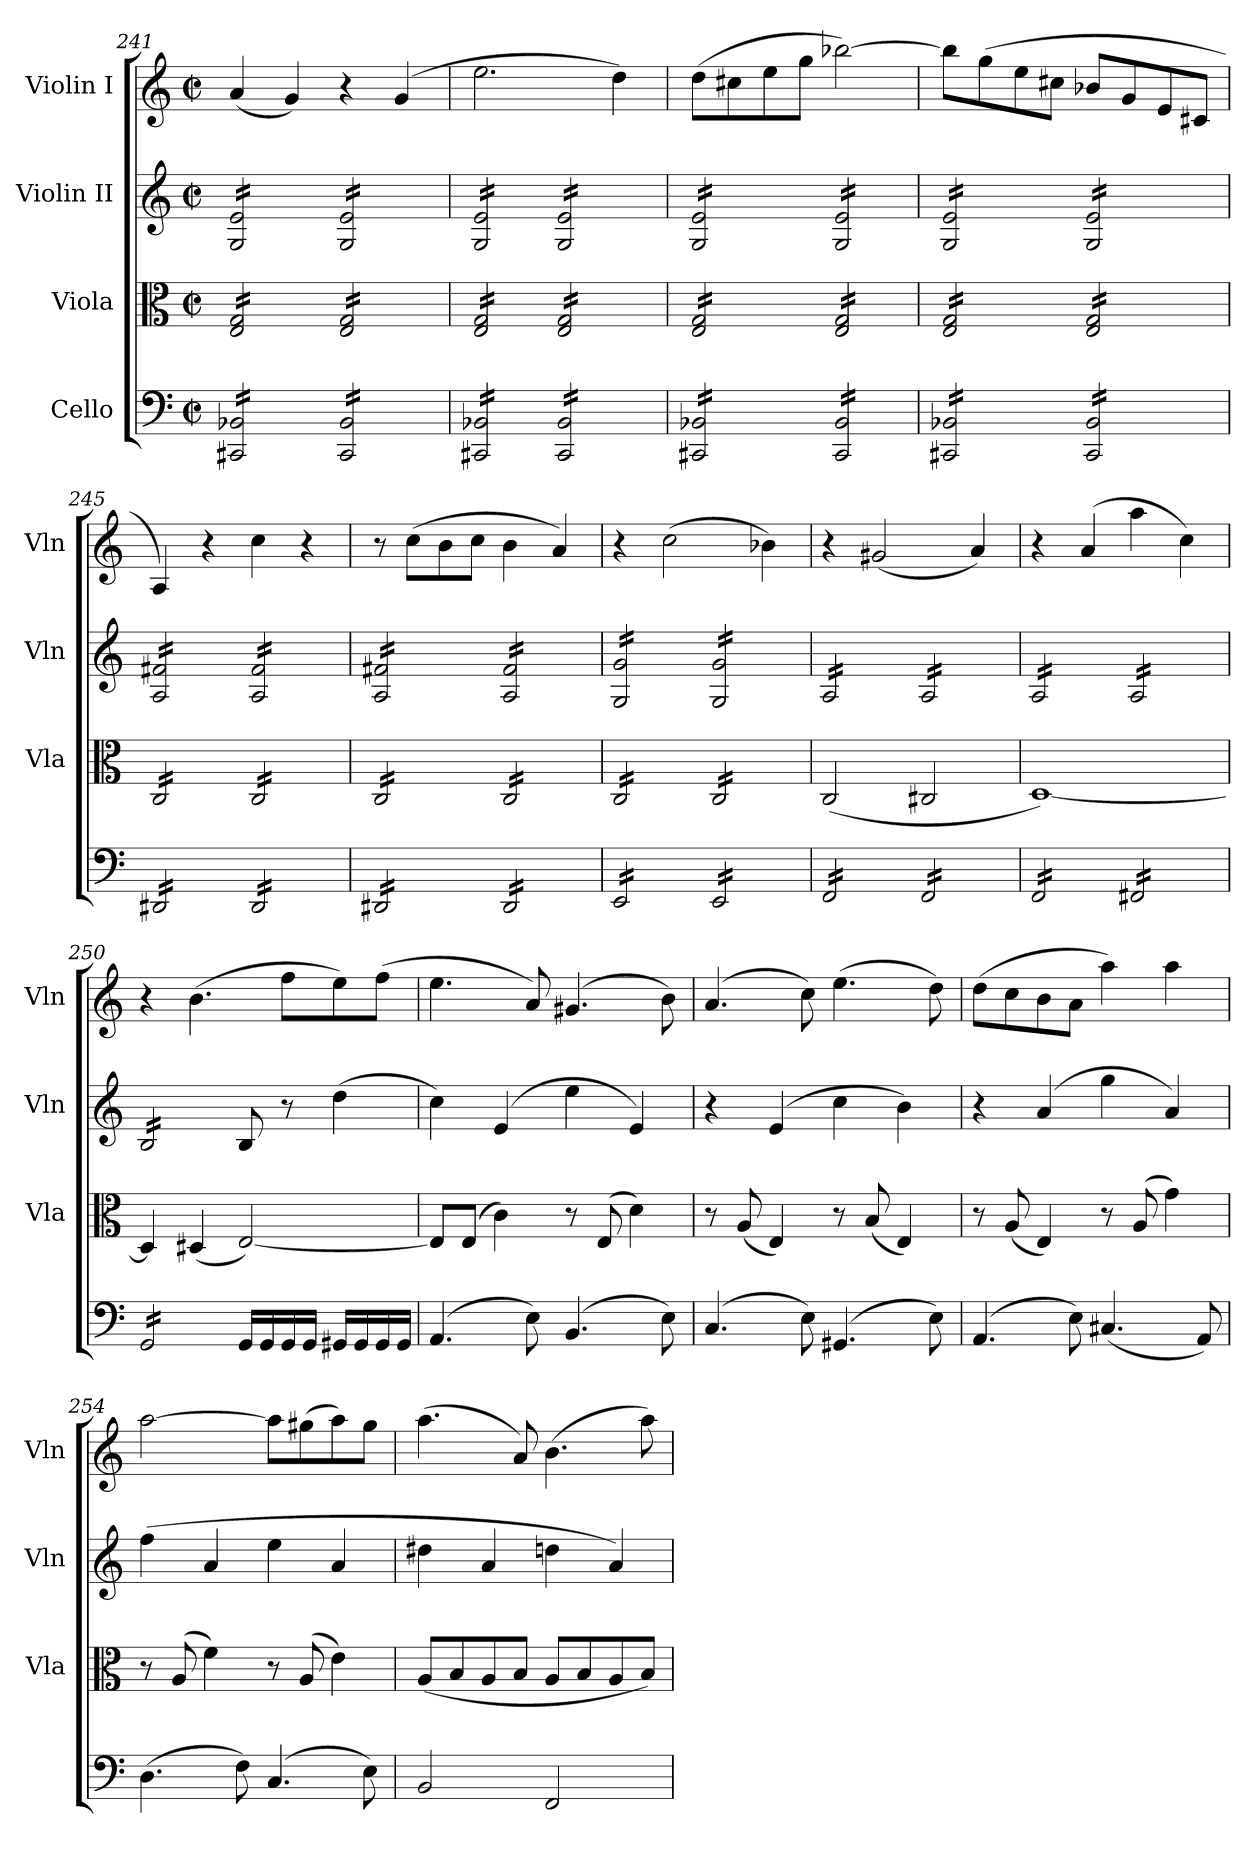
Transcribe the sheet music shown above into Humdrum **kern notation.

**kern	**kern	**kern	**kern
*part4	*part3	*part2	*part1
*staff4	*staff3	*staff2	*staff1
*I"Cello	*I"Viola	*I"Violin II	*I"Violin I
*	*I'Vla	*I'Vln	*I'Vln
*clefF4	*clefC3	*clefG2	*clefG2
*k[]	*k[]	*k[]	*k[]
*M2/2	*M2/2	*M2/2	*M2/2
*met(c|)	*met(c|)	*met(c|)	*met(c|)
=241	=241	=241	=241
*tremolo	*	*	*
*	*tremolo	*	*
*	*	*tremolo	*
16CC#X/ 16BB-X/LL	16E/ 16G/LL	16G/ 16e/LL	(<4a/
16CC#X/ 16BB-X/	16E/ 16G/	16G/ 16e/	.
16CC#X/ 16BB-X/	16E/ 16G/	16G/ 16e/	.
16CC#X/ 16BB-X/	16E/ 16G/	16G/ 16e/	.
16CC#X/ 16BB-X/	16E/ 16G/	16G/ 16e/	4g/)
16CC#X/ 16BB-X/	16E/ 16G/	16G/ 16e/	.
16CC#X/ 16BB-X/	16E/ 16G/	16G/ 16e/	.
16CC#X/ 16BB-X/JJ	16E/ 16G/JJ	16G/ 16e/JJ	.
16CC#/ 16BB-/LL	16E/ 16G/LL	16G/ 16e/LL	4r
16CC#/ 16BB-/	16E/ 16G/	16G/ 16e/	.
16CC#/ 16BB-/	16E/ 16G/	16G/ 16e/	.
16CC#/ 16BB-/	16E/ 16G/	16G/ 16e/	.
16CC#/ 16BB-/	16E/ 16G/	16G/ 16e/	(>4g/
16CC#/ 16BB-/	16E/ 16G/	16G/ 16e/	.
16CC#/ 16BB-/	16E/ 16G/	16G/ 16e/	.
16CC#/ 16BB-/JJ	16E/ 16G/JJ	16G/ 16e/JJ	.
=242	=242	=242	=242
16CC#X/ 16BB-X/LL	16E/ 16G/LL	16G/ 16e/LL	2.ee\
16CC#X/ 16BB-X/	16E/ 16G/	16G/ 16e/	.
16CC#X/ 16BB-X/	16E/ 16G/	16G/ 16e/	.
16CC#X/ 16BB-X/	16E/ 16G/	16G/ 16e/	.
16CC#X/ 16BB-X/	16E/ 16G/	16G/ 16e/	.
16CC#X/ 16BB-X/	16E/ 16G/	16G/ 16e/	.
16CC#X/ 16BB-X/	16E/ 16G/	16G/ 16e/	.
16CC#X/ 16BB-X/JJ	16E/ 16G/JJ	16G/ 16e/JJ	.
16CC#/ 16BB-/LL	16E/ 16G/LL	16G/ 16e/LL	.
16CC#/ 16BB-/	16E/ 16G/	16G/ 16e/	.
16CC#/ 16BB-/	16E/ 16G/	16G/ 16e/	.
16CC#/ 16BB-/	16E/ 16G/	16G/ 16e/	.
16CC#/ 16BB-/	16E/ 16G/	16G/ 16e/	4dd\)
16CC#/ 16BB-/	16E/ 16G/	16G/ 16e/	.
16CC#/ 16BB-/	16E/ 16G/	16G/ 16e/	.
16CC#/ 16BB-/JJ	16E/ 16G/JJ	16G/ 16e/JJ	.
=243	=243	=243	=243
16CC#X/ 16BB-X/LL	16E/ 16G/LL	16G/ 16e/LL	(>8dd\L
16CC#X/ 16BB-X/	16E/ 16G/	16G/ 16e/	.
16CC#X/ 16BB-X/	16E/ 16G/	16G/ 16e/	8cc#X\
16CC#X/ 16BB-X/	16E/ 16G/	16G/ 16e/	.
16CC#X/ 16BB-X/	16E/ 16G/	16G/ 16e/	8ee\
16CC#X/ 16BB-X/	16E/ 16G/	16G/ 16e/	.
16CC#X/ 16BB-X/	16E/ 16G/	16G/ 16e/	8gg\J
16CC#X/ 16BB-X/JJ	16E/ 16G/JJ	16G/ 16e/JJ	.
16CC#/ 16BB-/LL	16E/ 16G/LL	16G/ 16e/LL	[2bb-X\)
16CC#/ 16BB-/	16E/ 16G/	16G/ 16e/	.
16CC#/ 16BB-/	16E/ 16G/	16G/ 16e/	.
16CC#/ 16BB-/	16E/ 16G/	16G/ 16e/	.
16CC#/ 16BB-/	16E/ 16G/	16G/ 16e/	.
16CC#/ 16BB-/	16E/ 16G/	16G/ 16e/	.
16CC#/ 16BB-/	16E/ 16G/	16G/ 16e/	.
16CC#/ 16BB-/JJ	16E/ 16G/JJ	16G/ 16e/JJ	.
=244	=244	=244	=244
16CC#X/ 16BB-X/LL	16E/ 16G/LL	16G/ 16e/LL	8bb-\L]
16CC#X/ 16BB-X/	16E/ 16G/	16G/ 16e/	.
16CC#X/ 16BB-X/	16E/ 16G/	16G/ 16e/	(>8gg\
16CC#X/ 16BB-X/	16E/ 16G/	16G/ 16e/	.
16CC#X/ 16BB-X/	16E/ 16G/	16G/ 16e/	8ee\
16CC#X/ 16BB-X/	16E/ 16G/	16G/ 16e/	.
16CC#X/ 16BB-X/	16E/ 16G/	16G/ 16e/	8cc#X\J
16CC#X/ 16BB-X/JJ	16E/ 16G/JJ	16G/ 16e/JJ	.
16CC#/ 16BB-/LL	16E/ 16G/LL	16G/ 16e/LL	8b-X/L
16CC#/ 16BB-/	16E/ 16G/	16G/ 16e/	.
16CC#/ 16BB-/	16E/ 16G/	16G/ 16e/	8g/
16CC#/ 16BB-/	16E/ 16G/	16G/ 16e/	.
16CC#/ 16BB-/	16E/ 16G/	16G/ 16e/	8e/
16CC#/ 16BB-/	16E/ 16G/	16G/ 16e/	.
16CC#/ 16BB-/	16E/ 16G/	16G/ 16e/	8c#X/J
16CC#/ 16BB-/JJ	16E/ 16G/JJ	16G/ 16e/JJ	.
=245	=245	=245	=245
16DD#X/LL	16C/LL	16A/ 16f#X/LL	4A/)
16DD#X/	16C/	16A/ 16f#X/	.
16DD#X/	16C/	16A/ 16f#X/	.
16DD#X/	16C/	16A/ 16f#X/	.
16DD#X/	16C/	16A/ 16f#X/	4r
16DD#X/	16C/	16A/ 16f#X/	.
16DD#X/	16C/	16A/ 16f#X/	.
16DD#X/JJ	16C/JJ	16A/ 16f#X/JJ	.
16DD#/LL	16C/LL	16A/ 16f#/LL	4cc\
16DD#/	16C/	16A/ 16f#/	.
16DD#/	16C/	16A/ 16f#/	.
16DD#/	16C/	16A/ 16f#/	.
16DD#/	16C/	16A/ 16f#/	4r
16DD#/	16C/	16A/ 16f#/	.
16DD#/	16C/	16A/ 16f#/	.
16DD#/JJ	16C/JJ	16A/ 16f#/JJ	.
=246	=246	=246	=246
16DD#X/LL	16C/LL	16A/ 16f#X/LL	8r
16DD#X/	16C/	16A/ 16f#X/	.
16DD#X/	16C/	16A/ 16f#X/	(>8cc\L
16DD#X/	16C/	16A/ 16f#X/	.
16DD#X/	16C/	16A/ 16f#X/	8b\
16DD#X/	16C/	16A/ 16f#X/	.
16DD#X/	16C/	16A/ 16f#X/	8cc\J
16DD#X/JJ	16C/JJ	16A/ 16f#X/JJ	.
16DD#/LL	16C/LL	16A/ 16f#/LL	4b\
16DD#/	16C/	16A/ 16f#/	.
16DD#/	16C/	16A/ 16f#/	.
16DD#/	16C/	16A/ 16f#/	.
16DD#/	16C/	16A/ 16f#/	4a/)
16DD#/	16C/	16A/ 16f#/	.
16DD#/	16C/	16A/ 16f#/	.
16DD#/JJ	16C/JJ	16A/ 16f#/JJ	.
=247	=247	=247	=247
16EE/LL	16C/LL	16G/ 16g/LL	4r
16EE/	16C/	16G/ 16g/	.
16EE/	16C/	16G/ 16g/	.
16EE/	16C/	16G/ 16g/	.
16EE/	16C/	16G/ 16g/	(>2cc\
16EE/	16C/	16G/ 16g/	.
16EE/	16C/	16G/ 16g/	.
16EE/JJ	16C/JJ	16G/ 16g/JJ	.
16EE/LL	16C/LL	16G/ 16g/LL	.
16EE/	16C/	16G/ 16g/	.
16EE/	16C/	16G/ 16g/	.
16EE/	16C/	16G/ 16g/	.
16EE/	16C/	16G/ 16g/	4b-X\)
16EE/	16C/	16G/ 16g/	.
16EE/	16C/	16G/ 16g/	.
16EE/JJ	16C/JJ	16G/ 16g/JJ	.
*	*Xtremolo	*	*
=248	=248	=248	=248
16FF/LL	(<2C/	16A/LL	4r
16FF/	.	16A/	.
16FF/	.	16A/	.
16FF/	.	16A/	.
16FF/	.	16A/	(<2g#X/
16FF/	.	16A/	.
16FF/	.	16A/	.
16FF/JJ	.	16A/JJ	.
16FF/LL	2C#X/	16A/LL	.
16FF/	.	16A/	.
16FF/	.	16A/	.
16FF/	.	16A/	.
16FF/	.	16A/	4a/)
16FF/	.	16A/	.
16FF/	.	16A/	.
16FF/JJ	.	16A/JJ	.
=249	=249	=249	=249
16FF/LL	[1D)	16A/LL	4r
16FF/	.	16A/	.
16FF/	.	16A/	.
16FF/	.	16A/	.
16FF/	.	16A/	(>4a/
16FF/	.	16A/	.
16FF/	.	16A/	.
16FF/JJ	.	16A/JJ	.
16FF#X/LL	.	16A/LL	4aa\
16FF#X/	.	16A/	.
16FF#X/	.	16A/	.
16FF#X/	.	16A/	.
16FF#X/	.	16A/	4cc\)
16FF#X/	.	16A/	.
16FF#X/	.	16A/	.
16FF#X/JJ	.	16A/JJ	.
=250	=250	=250	=250
16GG/LL	4D/]	16B/LL	4r
16GG/	.	16B/	.
16GG/	.	16B/	.
16GG/	.	16B/	.
16GG/	(<4D#X/	16B/	(>4.b\
16GG/	.	16B/	.
16GG/	.	16B/	.
16GG/JJ	.	16B/JJ	.
*	*	*Xtremolo	*
*Xtremolo	*	*	*
16GG/LL	[2E/)	8B/	.
16GG/	.	.	.
16GG/	.	8r	8ff\L
16GG/JJ	.	.	.
16GG#X/LL	.	(>4dd\	8ee\)
16GG#/	.	.	.
16GG#/	.	.	(>8ff\J
16GG#/JJ	.	.	.
=251	=251	=251	=251
(>4.AA/	8E/L]	4cc\)	4.ee\
.	(>8E/J	.	.
.	4c\)	(>4e/	.
8E\)	.	.	8a/)
(>4.BB/	8r	4ee\	(>4.g#X/
.	(>8E/	.	.
.	4d\)	4e/)	.
8E\)	.	.	8b\)
!!LO:LB:g=z
=252	=252	=252	=252
(>4.C/	8r	4r	(>4.a/
.	(<8A/	.	.
.	4E/)	(>4e/	.
8E\)	.	.	8cc\)
(>4.GG#X/	8r	4cc\	(>4.ee\
.	(<8B/	.	.
.	4E/)	4b\)	.
8E\)	.	.	8dd\)
=253	=253	=253	=253
(>4.AA/	8r	4r	(>8dd\L
.	(<8A/	.	8cc\
.	4E/)	(>4a/	8b\
8E\)	.	.	8a\J
(<4.C#X/	8r	4gg\	4aa\)
.	(>8A/	.	.
.	4g\)	4a/)	4aa\
8AA/)	.	.	.
=254	=254	=254	=254
(>4.D\	8r	(>4ff\	[2aa\
.	(>8A/	.	.
.	4f\)	4a/	.
8F\)	.	.	.
(>4.C/	8r	4ee\	8aa\L]
.	(>8A/	.	(>8gg#X\
.	4e\)	4a/	8aa\)
8E\)	.	.	8gg#\J
=255	=255	=255	=255
2BB/	(<8A/L	4dd#X\	(>4.aa\
.	8B/	.	.
.	8A/	4a/	.
.	8B/J	.	8a/)
2FF/	8A/L	4ddn\	(>4.b\
.	8B/	.	.
.	8A/	4a/)	.
.	8B/J)	.	8aa\)
=	=	=	=
*-	*-	*-	*-
